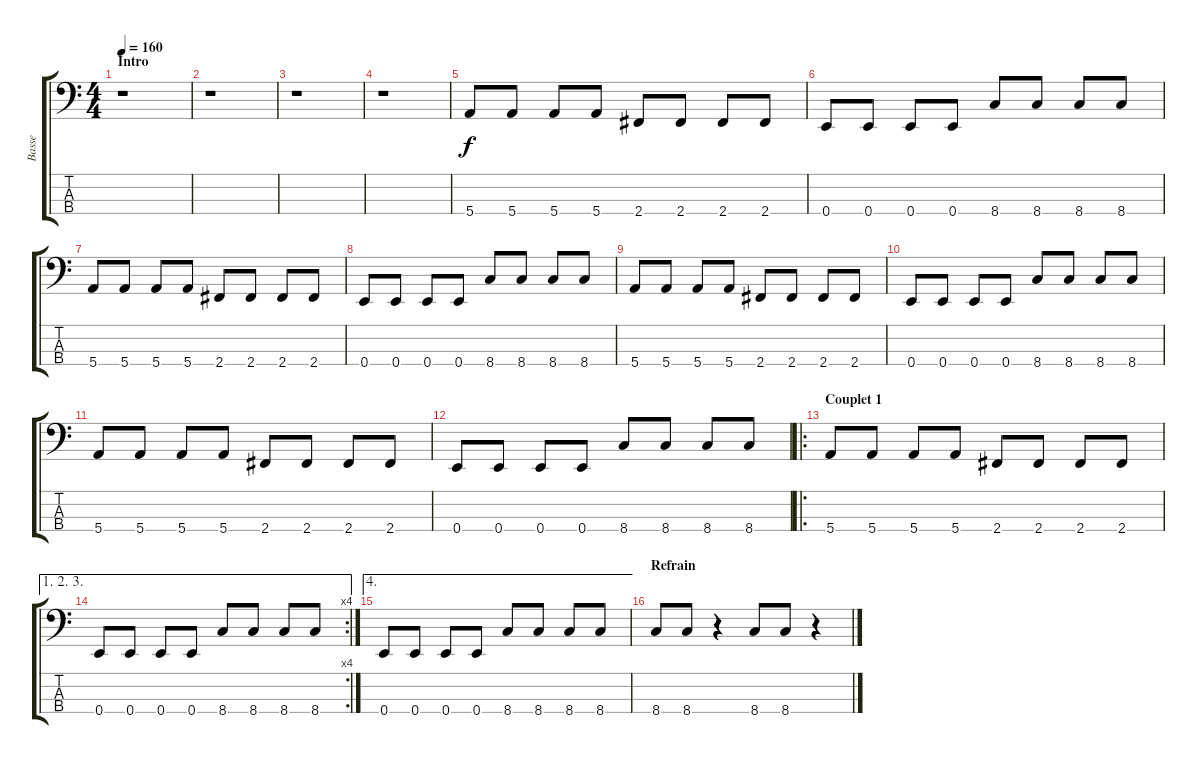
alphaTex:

\track ("Basse" "Basse") {instrument electricbassfinger}
\staff {score tabs}
\tuning (G2 D2 A1 E1) {hide}
\ts (4 4)
\section ("" "Intro")
\tempo 160
\clef f4
\ks c
r.1{dy f instrument electricbassfinger} |
r.1 |
r.1 |
r.1 |
5.4.8 5.4.8 5.4.8 5.4.8 2.4.8 2.4.8 2.4.8 2.4.8 |
0.4.8 0.4.8 0.4.8 0.4.8 8.4.8 8.4.8 8.4.8 8.4.8 |
5.4.8 5.4.8 5.4.8 5.4.8 2.4.8 2.4.8 2.4.8 2.4.8 |
0.4.8 0.4.8 0.4.8 0.4.8 8.4.8 8.4.8 8.4.8 8.4.8 |
5.4.8 5.4.8 5.4.8 5.4.8 2.4.8 2.4.8 2.4.8 2.4.8 |
0.4.8 0.4.8 0.4.8 0.4.8 8.4.8 8.4.8 8.4.8 8.4.8 |
5.4.8 5.4.8 5.4.8 5.4.8 2.4.8 2.4.8 2.4.8 2.4.8 |
0.4.8 0.4.8 0.4.8 0.4.8 8.4.8 8.4.8 8.4.8 8.4.8 |
\ro
\section ("" "Couplet 1")
5.4.8 5.4.8 5.4.8 5.4.8 2.4.8 2.4.8 2.4.8 2.4.8 |
\ae (1 2 3)
\rc 4
0.4.8 0.4.8 0.4.8 0.4.8 8.4.8 8.4.8 8.4.8 8.4.8 |
\ae 4
0.4.8 0.4.8 0.4.8 0.4.8 8.4.8 8.4.8 8.4.8 8.4.8 |
\section ("" "Refrain")
8.4.8 8.4.8 r.4 8.4.8 8.4.8 r.4
